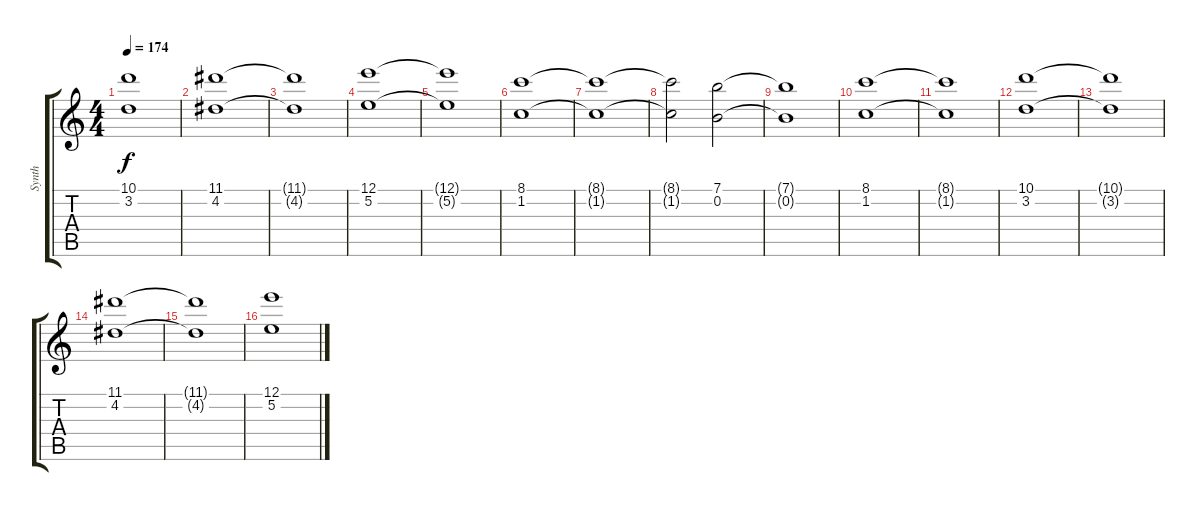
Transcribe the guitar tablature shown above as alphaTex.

\track ("Synth" "Synth") {instrument synthstrings1}
\staff {score tabs}
\tuning (E5 B4 G4 D4 A3 E3) {hide}
\ts (4 4)
\tempo 174
\clef g2
\ks c
(10.1{t} 3.2{t}).1{dy f} |
(11.1 4.2).1 |
(11.1{t} 4.2{t}).1 |
(12.1 5.2).1 |
(12.1{t} 5.2{t}).1 |
(8.1 1.2).1{instrument synthvoice} |
(8.1{t} 1.2{t}).1 |
(8.1{t} 1.2{t}).2 (7.1 0.2).2 |
(7.1{t} 0.2{t}).1 |
(8.1 1.2).1 |
(8.1{t} 1.2{t}).1 |
(10.1 3.2).1 |
(10.1{t} 3.2{t}).1 |
(11.1 4.2).1 |
(11.1{t} 4.2{t}).1 |
(12.1{be (hold 0 0 60 0)} 5.2{be (hold 0 0 60 0)}).1
